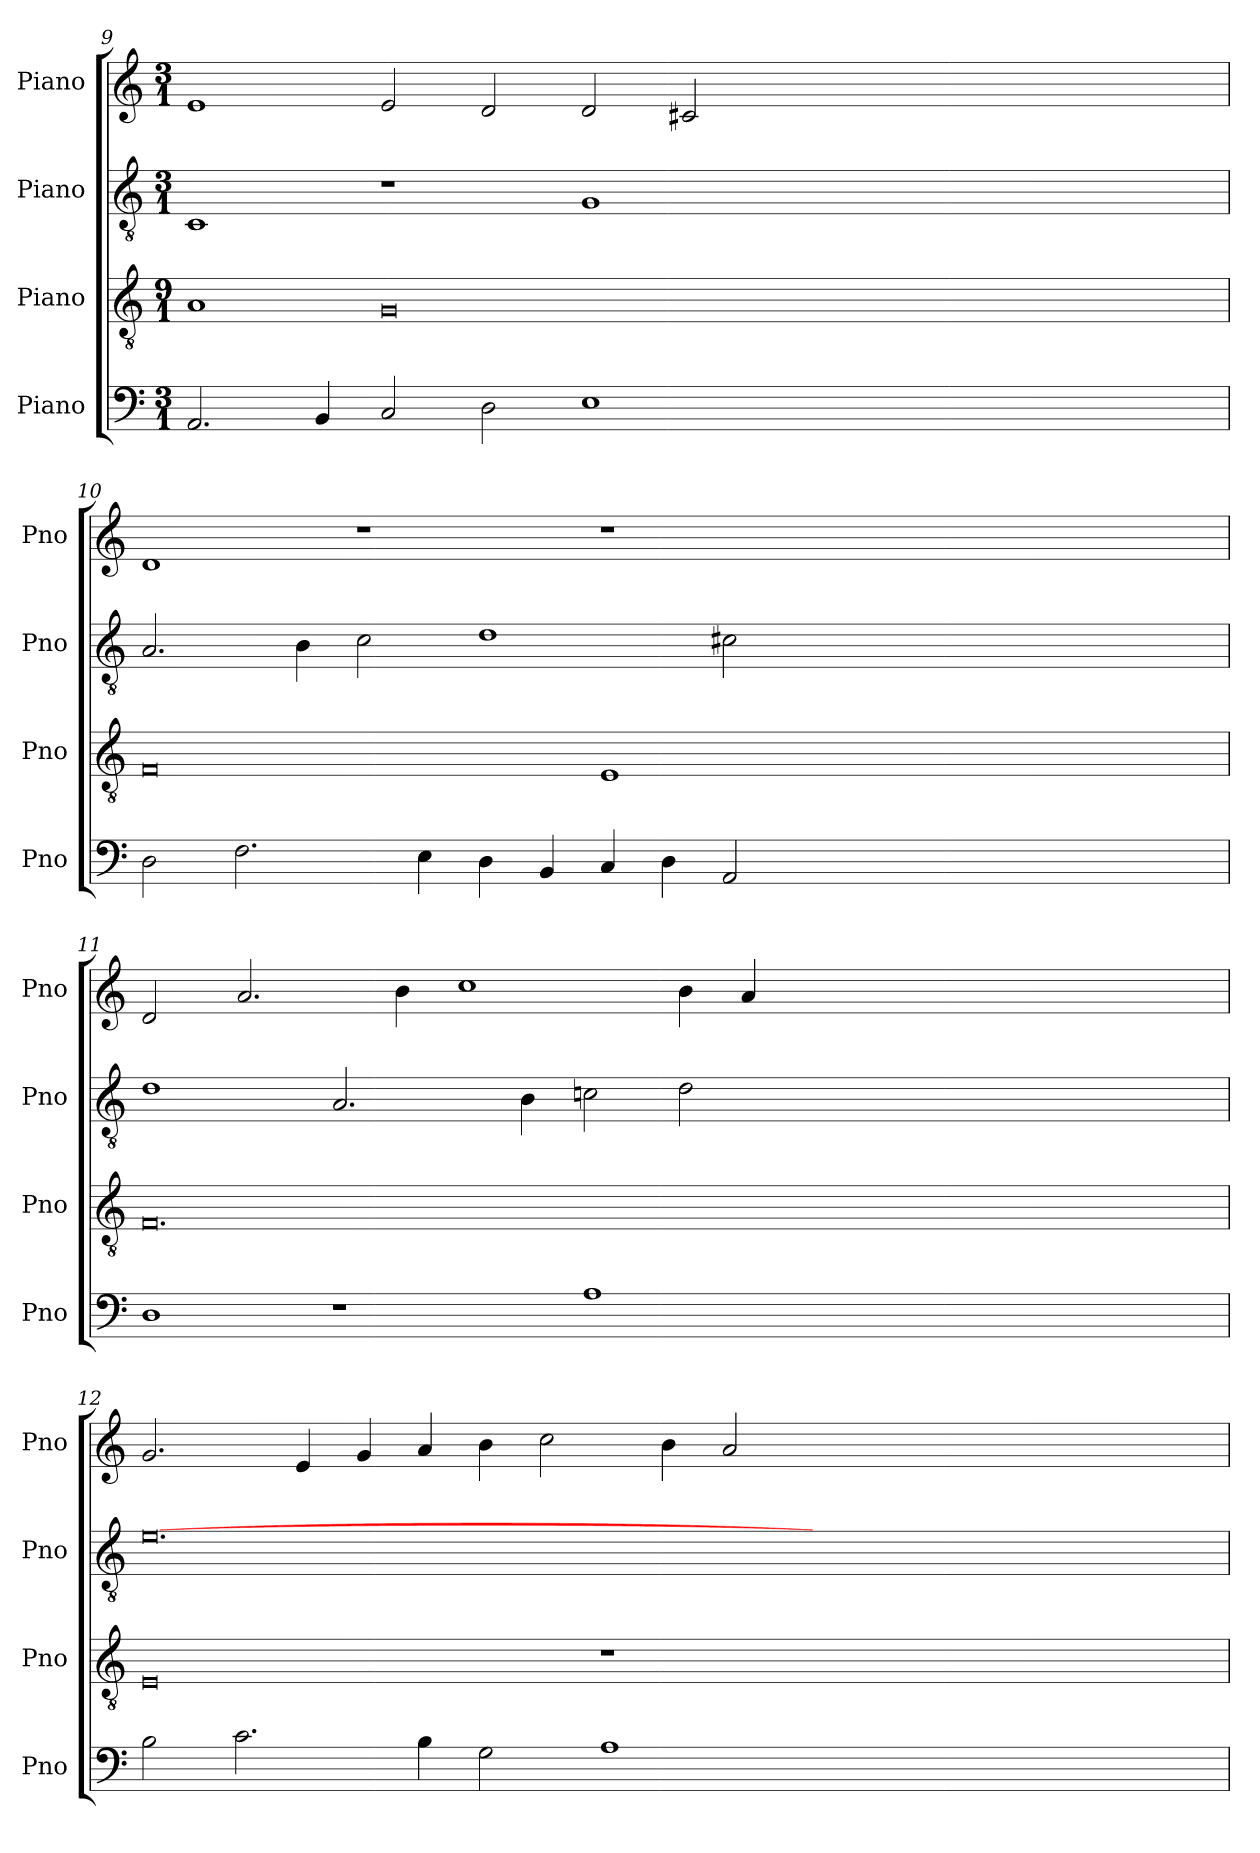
**kern	**kern	**kern	**kern
*part4	*part3	*part2	*part1
*staff4	*staff3	*staff2	*staff1
*I"Piano	*I"Piano	*I"Piano	*I"Piano
*I'Pno	*I'Pno	*I'Pno	*I'Pno
!!LO:PB:g=z
*clefF4	*clefGv2	*clefGv2	*clefG2
*k[]	*k[]	*k[]	*k[]
*M3/1	*M9/1	*M3/1	*M3/1
=9	=9	=9	=9
2.AA/	1A	1C	1e
4BB/	.	.	.
2C/	0G	1r	2e/
2D\	.	.	2d/
1E	.	1G	2d/
.	.	.	2c#X/
00.ryy	00.ryy	00.ryy	00.ryy
!!LO:LB:g=z
=10	=10	=10	=10
2D\	0F	2.A/	1d
2.F\	.	.	.
.	.	4B\	.
.	.	2c\	1r
4E\	.	.	.
4D\	.	1d	.
4BB/	.	.	.
4C/	1E	.	1r
4D\	.	.	.
2AA/	.	2c#X\	.
00.ryy	00.ryy	00.ryy	00.ryy
!!LO:LB:g=z
=11	=11	=11	=11
1D	0.F	1d	2d/
.	.	.	2.a/
1r	.	2.A/	.
.	.	.	4b\
.	.	.	1cc
.	.	4B\	.
1A	.	2cn\	.
.	.	2d\	4b\
.	.	.	4a/
00.ryy	00.ryy	00.ryy	00.ryy
!!LO:LB:g=z
=12	=12	=12	=12
2B\	0E	[0.e	2.g/
2.c\	.	.	.
.	.	.	4e/
.	.	.	4g/
4B\	.	.	4a/
2G\	.	.	4b\
.	.	.	2cc\
1A	1r	.	.
.	.	.	4b\
.	.	.	2a/
00.ryy	00.ryy	00.ryy	00.ryy
=	=	=	=
*-	*-	*-	*-
